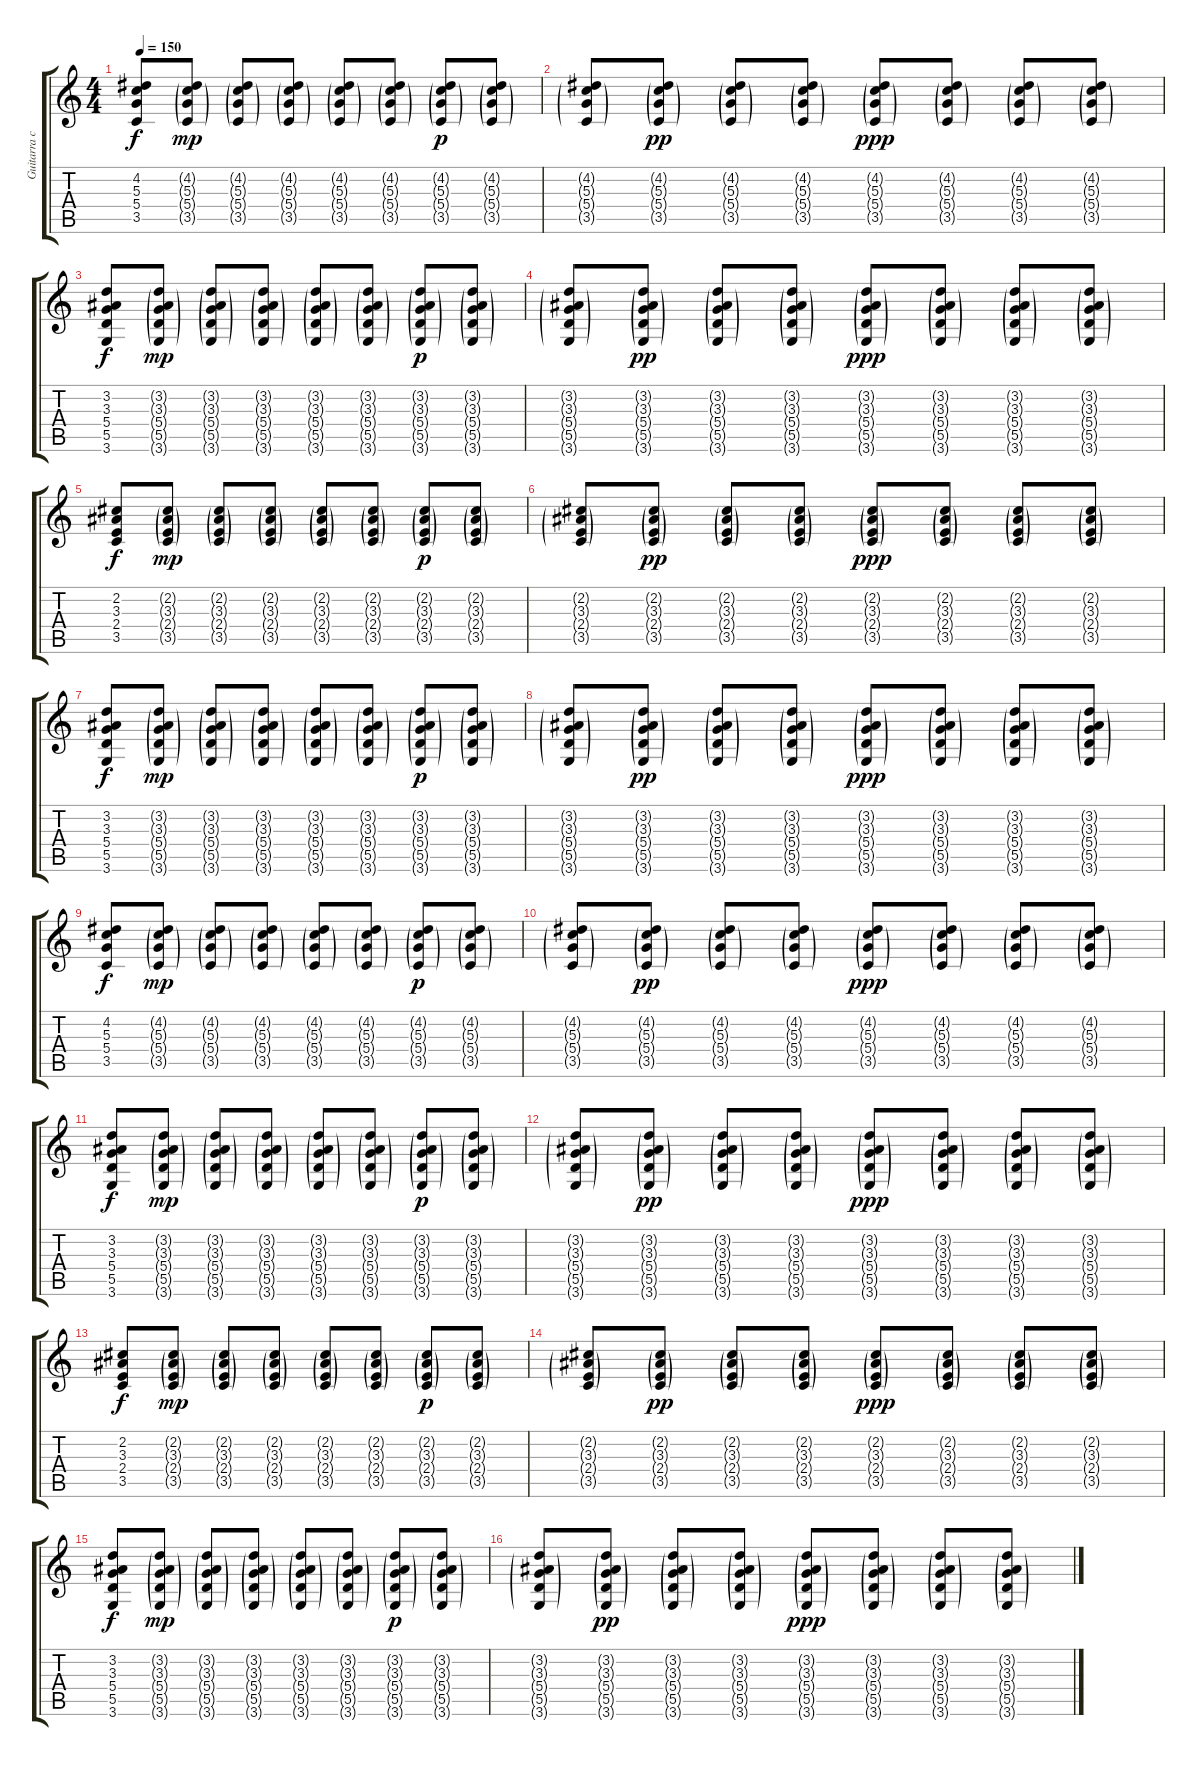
\track ("Guitarra c/ reverb" "Guitarra c") {instrument overdrivenguitar}
\staff {score tabs}
\tuning (E4 B3 G3 D3 A2 E2) {hide}
\ts (4 4)
\tempo 150
\clef g2
\ks c
(4.2 5.3 5.4 3.5).8{dy f} (4.2{g} 5.3{g} 5.4{g} 3.5{g}).8{dy mp} (4.2{g} 5.3{g} 5.4{g} 3.5{g}).8 (4.2{g} 5.3{g} 5.4{g} 3.5{g}).8 (4.2{g} 5.3{g} 5.4{g} 3.5{g}).8 (4.2{g} 5.3{g} 5.4{g} 3.5{g}).8 (4.2{g} 5.3{g} 5.4{g} 3.5{g}).8{dy p} (4.2{g} 5.3{g} 5.4{g} 3.5{g}).8 |
(4.2{g} 5.3{g} 5.4{g} 3.5{g}).8 (4.2{g} 5.3{g} 5.4{g} 3.5{g}).8{dy pp} (4.2{g} 5.3{g} 5.4{g} 3.5{g}).8 (4.2{g} 5.3{g} 5.4{g} 3.5{g}).8 (4.2{g} 5.3{g} 5.4{g} 3.5{g}).8{dy ppp} (4.2{g} 5.3{g} 5.4{g} 3.5{g}).8 (4.2{g} 5.3{g} 5.4{g} 3.5{g}).8 (4.2{g} 5.3{g} 5.4{g} 3.5{g}).8 |
(3.2 3.3 5.4 5.5 3.6).8{dy f} (3.2{g} 3.3{g} 5.4{g} 5.5{g} 3.6{g}).8{dy mp} (3.2{g} 3.3{g} 5.4{g} 5.5{g} 3.6{g}).8 (3.2{g} 3.3{g} 5.4{g} 5.5{g} 3.6{g}).8 (3.2{g} 3.3{g} 5.4{g} 5.5{g} 3.6{g}).8 (3.2{g} 3.3{g} 5.4{g} 5.5{g} 3.6{g}).8 (3.2{g} 3.3{g} 5.4{g} 5.5{g} 3.6{g}).8{dy p} (3.2{g} 3.3{g} 5.4{g} 5.5{g} 3.6{g}).8 |
(3.2{g} 3.3{g} 5.4{g} 5.5{g} 3.6{g}).8 (3.2{g} 3.3{g} 5.4{g} 5.5{g} 3.6{g}).8{dy pp} (3.2{g} 3.3{g} 5.4{g} 5.5{g} 3.6{g}).8 (3.2{g} 3.3{g} 5.4{g} 5.5{g} 3.6{g}).8 (3.2{g} 3.3{g} 5.4{g} 5.5{g} 3.6{g}).8{dy ppp} (3.2{g} 3.3{g} 5.4{g} 5.5{g} 3.6{g}).8 (3.2{g} 3.3{g} 5.4{g} 5.5{g} 3.6{g}).8 (3.2{g} 3.3{g} 5.4{g} 5.5{g} 3.6{g}).8 |
(2.2 3.3 2.4 3.5).8{dy f} (2.2{g} 3.3{g} 2.4{g} 3.5{g}).8{dy mp} (2.2{g} 3.3{g} 2.4{g} 3.5{g}).8 (2.2{g} 3.3{g} 2.4{g} 3.5{g}).8 (2.2{g} 3.3{g} 2.4{g} 3.5{g}).8 (2.2{g} 3.3{g} 2.4{g} 3.5{g}).8 (2.2{g} 3.3{g} 2.4{g} 3.5{g}).8{dy p} (2.2{g} 3.3{g} 2.4{g} 3.5{g}).8 |
(2.2{g} 3.3{g} 2.4{g} 3.5{g}).8 (2.2{g} 3.3{g} 2.4{g} 3.5{g}).8{dy pp} (2.2{g} 3.3{g} 2.4{g} 3.5{g}).8 (2.2{g} 3.3{g} 2.4{g} 3.5{g}).8 (2.2{g} 3.3{g} 2.4{g} 3.5{g}).8{dy ppp} (2.2{g} 3.3{g} 2.4{g} 3.5{g}).8 (2.2{g} 3.3{g} 2.4{g} 3.5{g}).8 (2.2{g} 3.3{g} 2.4{g} 3.5{g}).8 |
(3.2 3.3 5.4 5.5 3.6).8{dy f} (3.2{g} 3.3{g} 5.4{g} 5.5{g} 3.6{g}).8{dy mp} (3.2{g} 3.3{g} 5.4{g} 5.5{g} 3.6{g}).8 (3.2{g} 3.3{g} 5.4{g} 5.5{g} 3.6{g}).8 (3.2{g} 3.3{g} 5.4{g} 5.5{g} 3.6{g}).8 (3.2{g} 3.3{g} 5.4{g} 5.5{g} 3.6{g}).8 (3.2{g} 3.3{g} 5.4{g} 5.5{g} 3.6{g}).8{dy p} (3.2{g} 3.3{g} 5.4{g} 5.5{g} 3.6{g}).8 |
(3.2{g} 3.3{g} 5.4{g} 5.5{g} 3.6{g}).8 (3.2{g} 3.3{g} 5.4{g} 5.5{g} 3.6{g}).8{dy pp} (3.2{g} 3.3{g} 5.4{g} 5.5{g} 3.6{g}).8 (3.2{g} 3.3{g} 5.4{g} 5.5{g} 3.6{g}).8 (3.2{g} 3.3{g} 5.4{g} 5.5{g} 3.6{g}).8{dy ppp} (3.2{g} 3.3{g} 5.4{g} 5.5{g} 3.6{g}).8 (3.2{g} 3.3{g} 5.4{g} 5.5{g} 3.6{g}).8 (3.2{g} 3.3{g} 5.4{g} 5.5{g} 3.6{g}).8 |
(4.2 5.3 5.4 3.5).8{dy f} (4.2{g} 5.3{g} 5.4{g} 3.5{g}).8{dy mp} (4.2{g} 5.3{g} 5.4{g} 3.5{g}).8 (4.2{g} 5.3{g} 5.4{g} 3.5{g}).8 (4.2{g} 5.3{g} 5.4{g} 3.5{g}).8 (4.2{g} 5.3{g} 5.4{g} 3.5{g}).8 (4.2{g} 5.3{g} 5.4{g} 3.5{g}).8{dy p} (4.2{g} 5.3{g} 5.4{g} 3.5{g}).8 |
(4.2{g} 5.3{g} 5.4{g} 3.5{g}).8 (4.2{g} 5.3{g} 5.4{g} 3.5{g}).8{dy pp} (4.2{g} 5.3{g} 5.4{g} 3.5{g}).8 (4.2{g} 5.3{g} 5.4{g} 3.5{g}).8 (4.2{g} 5.3{g} 5.4{g} 3.5{g}).8{dy ppp} (4.2{g} 5.3{g} 5.4{g} 3.5{g}).8 (4.2{g} 5.3{g} 5.4{g} 3.5{g}).8 (4.2{g} 5.3{g} 5.4{g} 3.5{g}).8 |
(3.2 3.3 5.4 5.5 3.6).8{dy f} (3.2{g} 3.3{g} 5.4{g} 5.5{g} 3.6{g}).8{dy mp} (3.2{g} 3.3{g} 5.4{g} 5.5{g} 3.6{g}).8 (3.2{g} 3.3{g} 5.4{g} 5.5{g} 3.6{g}).8 (3.2{g} 3.3{g} 5.4{g} 5.5{g} 3.6{g}).8 (3.2{g} 3.3{g} 5.4{g} 5.5{g} 3.6{g}).8 (3.2{g} 3.3{g} 5.4{g} 5.5{g} 3.6{g}).8{dy p} (3.2{g} 3.3{g} 5.4{g} 5.5{g} 3.6{g}).8 |
(3.2{g} 3.3{g} 5.4{g} 5.5{g} 3.6{g}).8 (3.2{g} 3.3{g} 5.4{g} 5.5{g} 3.6{g}).8{dy pp} (3.2{g} 3.3{g} 5.4{g} 5.5{g} 3.6{g}).8 (3.2{g} 3.3{g} 5.4{g} 5.5{g} 3.6{g}).8 (3.2{g} 3.3{g} 5.4{g} 5.5{g} 3.6{g}).8{dy ppp} (3.2{g} 3.3{g} 5.4{g} 5.5{g} 3.6{g}).8 (3.2{g} 3.3{g} 5.4{g} 5.5{g} 3.6{g}).8 (3.2{g} 3.3{g} 5.4{g} 5.5{g} 3.6{g}).8 |
(2.2 3.3 2.4 3.5).8{dy f} (2.2{g} 3.3{g} 2.4{g} 3.5{g}).8{dy mp} (2.2{g} 3.3{g} 2.4{g} 3.5{g}).8 (2.2{g} 3.3{g} 2.4{g} 3.5{g}).8 (2.2{g} 3.3{g} 2.4{g} 3.5{g}).8 (2.2{g} 3.3{g} 2.4{g} 3.5{g}).8 (2.2{g} 3.3{g} 2.4{g} 3.5{g}).8{dy p} (2.2{g} 3.3{g} 2.4{g} 3.5{g}).8 |
(2.2{g} 3.3{g} 2.4{g} 3.5{g}).8 (2.2{g} 3.3{g} 2.4{g} 3.5{g}).8{dy pp} (2.2{g} 3.3{g} 2.4{g} 3.5{g}).8 (2.2{g} 3.3{g} 2.4{g} 3.5{g}).8 (2.2{g} 3.3{g} 2.4{g} 3.5{g}).8{dy ppp} (2.2{g} 3.3{g} 2.4{g} 3.5{g}).8 (2.2{g} 3.3{g} 2.4{g} 3.5{g}).8 (2.2{g} 3.3{g} 2.4{g} 3.5{g}).8 |
(3.2 3.3 5.4 5.5 3.6).8{dy f} (3.2{g} 3.3{g} 5.4{g} 5.5{g} 3.6{g}).8{dy mp} (3.2{g} 3.3{g} 5.4{g} 5.5{g} 3.6{g}).8 (3.2{g} 3.3{g} 5.4{g} 5.5{g} 3.6{g}).8 (3.2{g} 3.3{g} 5.4{g} 5.5{g} 3.6{g}).8 (3.2{g} 3.3{g} 5.4{g} 5.5{g} 3.6{g}).8 (3.2{g} 3.3{g} 5.4{g} 5.5{g} 3.6{g}).8{dy p} (3.2{g} 3.3{g} 5.4{g} 5.5{g} 3.6{g}).8 |
(3.2{g} 3.3{g} 5.4{g} 5.5{g} 3.6{g}).8 (3.2{g} 3.3{g} 5.4{g} 5.5{g} 3.6{g}).8{dy pp} (3.2{g} 3.3{g} 5.4{g} 5.5{g} 3.6{g}).8 (3.2{g} 3.3{g} 5.4{g} 5.5{g} 3.6{g}).8 (3.2{g} 3.3{g} 5.4{g} 5.5{g} 3.6{g}).8{dy ppp} (3.2{g} 3.3{g} 5.4{g} 5.5{g} 3.6{g}).8 (3.2{g} 3.3{g} 5.4{g} 5.5{g} 3.6{g}).8 (3.2{g} 3.3{g} 5.4{g} 5.5{g} 3.6{g}).8
